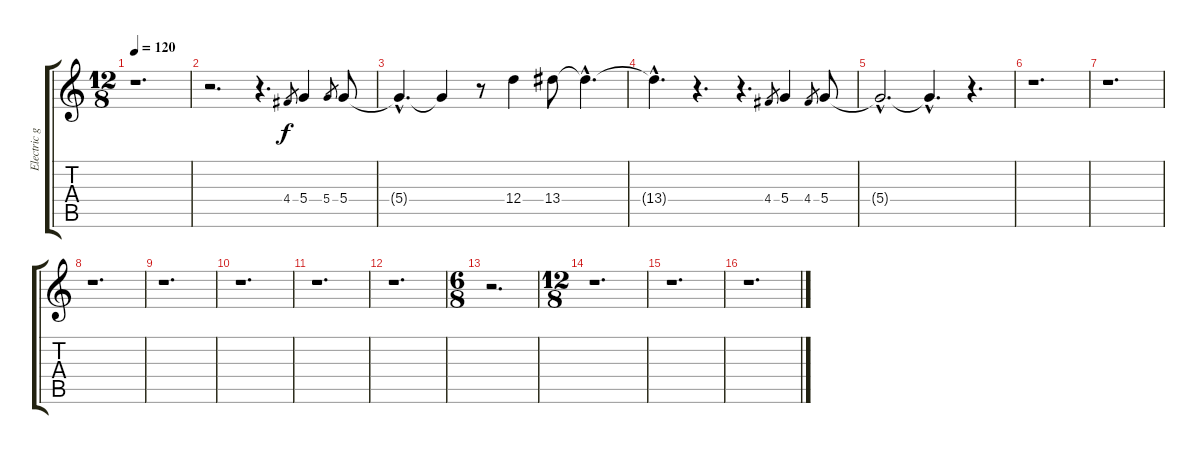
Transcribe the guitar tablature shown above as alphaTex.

\track ("Electric guitar 4" "Electric g") {instrument overdrivenguitar}
\staff {score tabs}
\tuning (E4 B3 G3 D3 A2 E2) {hide}
\ts (12 8)
\tempo 120
\clef g2
\ks c
r.1{d dy f} |
r.2{d} r.4{d} 4.4.8{gr} 5.4.4 5.4.8{gr} 5.4.8 |
5.4{hac t}.4{d} 5.4{t}.4 r.8 12.4.4 13.4.8 13.4{hac t}.4{d} |
13.4{hac t}.4{d} r.4{d} r.4{d} 4.4.8{gr} 5.4.4 4.4.8{gr} 5.4.8 |
5.4{hac t}.2{d} 5.4{hac t}.4{d} r.4{d} |
r.1{d} |
r.1{d} |
r.1{d} |
r.1{d} |
r.1{d} |
r.1{d} |
r.1{d} |
\ts (6 8)
r.2{d} |
\ts (12 8)
r.1{d} |
r.1{d} |
r.1{d}
